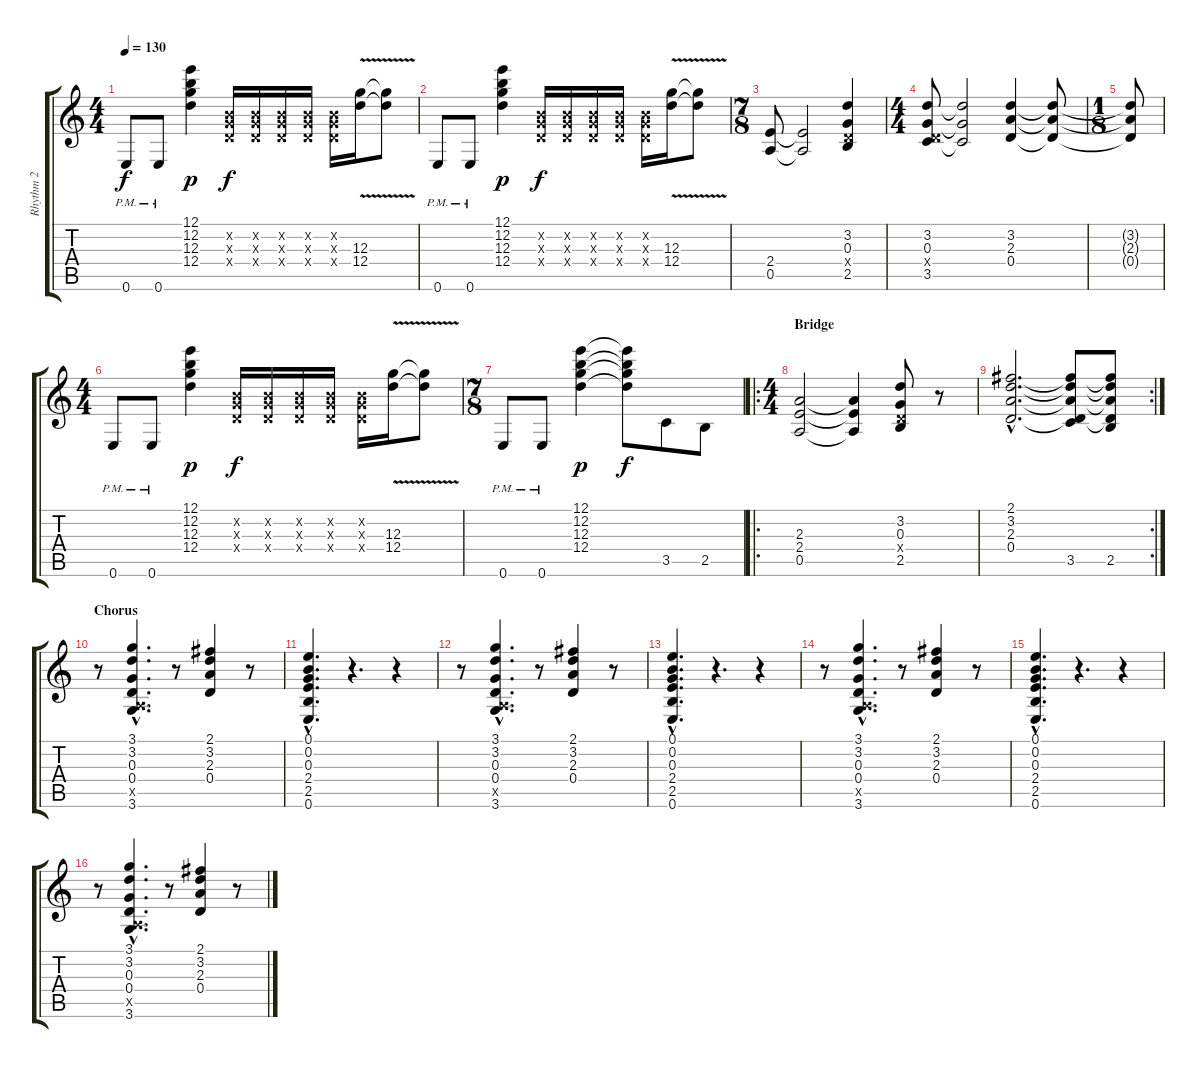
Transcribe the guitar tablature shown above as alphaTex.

\track ("Rhythm 2" "Rhythm 2") {instrument distortionguitar}
\staff {score tabs}
\tuning (E4 B3 G3 D3 A2 E2) {hide}
\ts (4 4)
\tempo 130
\clef g2
\ks c
0.6{pm}.8{dy f} 0.6{pm}.8 (12.1 12.2 12.3 12.4).4{dy p} (0.2{x} 0.3{x} 0.4{x}).16{dy f} (0.2{x} 0.3{x} 0.4{x}).16 (0.2{x} 0.3{x} 0.4{x}).16 (0.2{x} 0.3{x} 0.4{x}).16 (0.2{x} 0.3{x} 0.4{x}).16 (12.3{v} 12.4{v}).16 (12.3{t} 12.4{t}).8 |
0.6{pm}.8 0.6{pm}.8 (12.1 12.2 12.3 12.4).4{dy p} (0.2{x} 0.3{x} 0.4{x}).16{dy f} (0.2{x} 0.3{x} 0.4{x}).16 (0.2{x} 0.3{x} 0.4{x}).16 (0.2{x} 0.3{x} 0.4{x}).16 (0.2{x} 0.3{x} 0.4{x}).16 (12.3{v} 12.4{v}).16 (12.3{t} 12.4{t}).8 |
\ts (7 8)
(2.4 0.5).8 (2.4{t} 0.5{t}).2 (3.2 0.3 0.4{x} 2.5).4 |
\ts (4 4)
(3.2 0.3 0.4{x} 3.5).8 (3.2{t} 0.3{t} 3.5{t}).2 (3.2 2.3 0.4).4 (3.2{t} 2.3{t} 0.4{t}).8 |
\ts (1 8)
(3.2{t} 2.3{t} 0.4{t}).8 |
\ts (4 4)
0.6{pm}.8 0.6{pm}.8 (12.1 12.2 12.3 12.4).4{dy p} (0.2{x} 0.3{x} 0.4{x}).16{dy f} (0.2{x} 0.3{x} 0.4{x}).16 (0.2{x} 0.3{x} 0.4{x}).16 (0.2{x} 0.3{x} 0.4{x}).16 (0.2{x} 0.3{x} 0.4{x}).16 (12.3{v} 12.4{v}).16 (12.3{t} 12.4{t}).8 |
\ts (7 8)
0.6{pm}.8 0.6{pm}.8 (12.1 12.2 12.3 12.4).4{dy p} (12.1{t} 12.2{t} 12.3{t} 12.4{t}).8{dy f} 3.5.8 2.5.8 |
\ro
\ts (4 4)
\section ("" "Bridge")
(2.3 2.4 0.5).2 (2.3{t} 2.4{t} 0.5{t}).4 (3.2 0.3 0.4{x} 2.5).8 r.8 |
\rc 2
(2.1{hac} 3.2{hac} 2.3{hac} 0.4{hac}).2{d} (2.1{t} 3.2{t} 2.3{t} 0.4{t} 3.5).8 (2.1{t} 3.2{t} 2.3{t} 0.4{t} 2.5).8 |
\section ("" "Chorus")
r.8 (3.1{hac} 3.2{hac} 0.3{hac} 0.4{hac} 0.5{hac x} 3.6{hac}).4{d} r.8 (2.1 3.2 2.3 0.4).4 r.8 |
(0.1{hac} 0.2{hac} 0.3{hac} 2.4{hac} 2.5{hac} 0.6{hac}).4{d} r.4{d} r.4 |
r.8 (3.1{hac} 3.2{hac} 0.3{hac} 0.4{hac} 0.5{hac x} 3.6{hac}).4{d} r.8 (2.1 3.2 2.3 0.4).4 r.8 |
(0.1{hac} 0.2{hac} 0.3{hac} 2.4{hac} 2.5{hac} 0.6{hac}).4{d} r.4{d} r.4 |
r.8 (3.1{hac} 3.2{hac} 0.3{hac} 0.4{hac} 0.5{hac x} 3.6{hac}).4{d} r.8 (2.1 3.2 2.3 0.4).4 r.8 |
(0.1{hac} 0.2{hac} 0.3{hac} 2.4{hac} 2.5{hac} 0.6{hac}).4{d} r.4{d} r.4 |
r.8 (3.1{hac} 3.2{hac} 0.3{hac} 0.4{hac} 0.5{hac x} 3.6{hac}).4{d} r.8 (2.1 3.2 2.3 0.4).4 r.8
